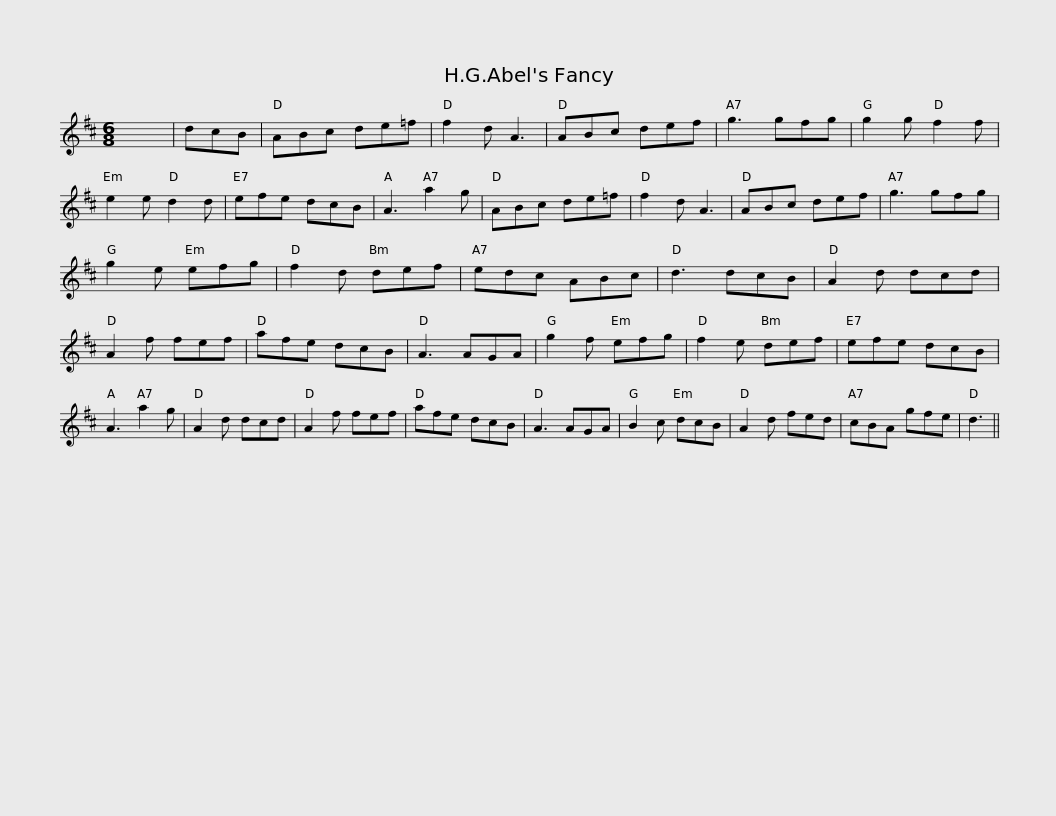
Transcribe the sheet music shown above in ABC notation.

X:1
L:1/8
M:6/8
I:linebreak $
K:D
V:1 treble
V:1
 x6 | dcB | ABc de=f | f2 d A3 | ABc def | %5
 g3 gfg |$ g2 g f2 f | e2 e d2 d | efe dcB | A3 a2 g |$ %10
 ABc de=f | f2 d A3 | ABc def | g3 gfg |$ g2 e efg | %15
 f2 d def | edc ABc | d3 dcB |$ A2 d dcd | A2 f fef | %20
 afe dcB | A3 AGA |$ g2 f efg | f2 e def | efe dcB | %25
 A3 a2 g |$ A2 d dcd | A2 f fef | afe dcB | A3 AGA |$ %30
 B2 c dcB | A2 d fed | cBA gfe | d3 || %34
